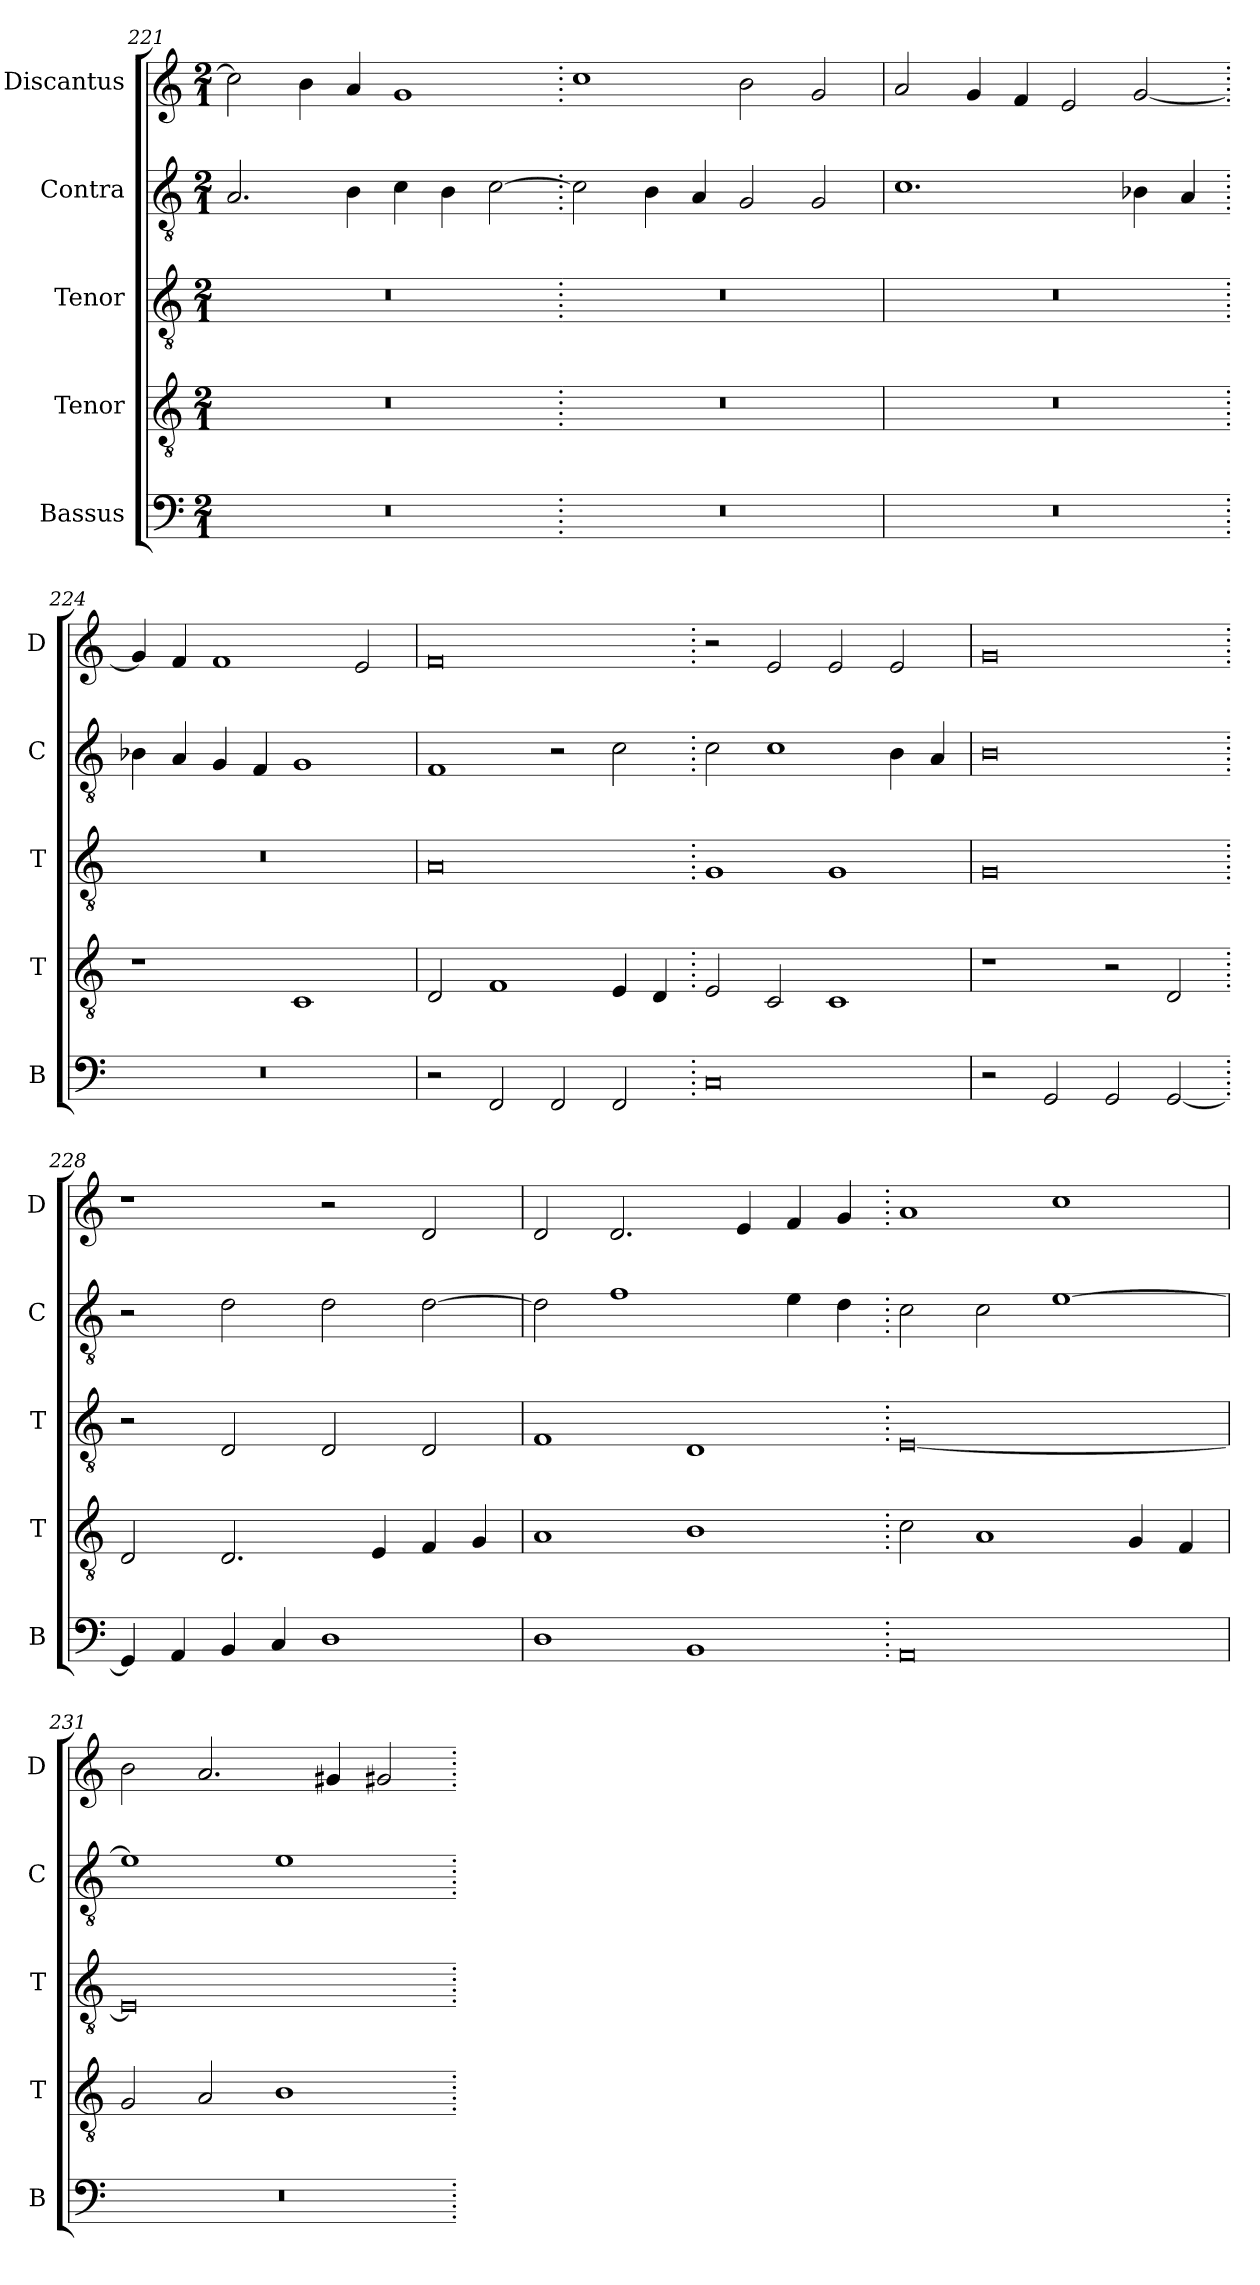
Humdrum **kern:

**kern	**kern	**kern	**kern	**kern
*part5	*part4	*part3	*part2	*part1
*staff5	*staff4	*staff3	*staff2	*staff1
*I"Bassus	*I"Tenor	*I"Tenor	*I"Contra	*I"Discantus
*I'B	*I'T	*I'T	*I'C	*I'D
*clefF4	*clefGv2	*clefGv2	*clefGv2	*clefG2
*k[]	*k[]	*k[]	*k[]	*k[]
*M2/1	*M2/1	*M2/1	*M2/1	*M2/1
=221	=221	=221	=221	=221
0r	0r	0r	2.A/	2cc\]
.	.	.	.	4b\
.	.	.	4B\	4a/
.	.	.	4c\	1g
.	.	.	4B\	.
.	.	.	[2c\	.
=222.	=222.	=222.	=222.	=222.
0r	0r	0r	2c\]	1cc
.	.	.	4B\	.
.	.	.	4A/	.
.	.	.	2G/	2b\
.	.	.	2G/	2g/
=223	=223	=223	=223	=223
0r	0r	0r	1.c	2a/
.	.	.	.	4g/
.	.	.	.	4f/
.	.	.	.	2e/
.	.	.	4B-X\	[2g/
.	.	.	4A/	.
=224.	=224.	=224.	=224.	=224.
0r	1r	0r	4B-X\	4g/]
.	.	.	4A/	4f/
.	.	.	4G/	1f
.	.	.	4F/	.
.	1C	.	1G	.
.	.	.	.	2e/
=225	=225	=225	=225	=225
2r	2D/	0A	1F	0f
2FF/	1F	.	.	.
2FF/	.	.	2r	.
2FF/	4E/	.	2c\	.
.	4D/	.	.	.
=226.	=226.	=226.	=226.	=226.
0C	2E/	1G	2c\	2r
.	2C/	.	1c	2e/
.	1C	1G	.	2e/
.	.	.	4B\	2e/
.	.	.	4A/	.
=227	=227	=227	=227	=227
2r	1r	0G	0B	0g
2GG/	.	.	.	.
2GG/	2r	.	.	.
[2GG/	2D/	.	.	.
=228.	=228.	=228.	=228.	=228.
4GG/]	2D/	2r	2r	1r
4AA/	.	.	.	.
4BB/	2.D/	2D/	2d\	.
4C/	.	.	.	.
1D	.	2D/	2d\	2r
.	4E/	.	.	.
.	4F/	2D/	[2d\	2d/
.	4G/	.	.	.
=229	=229	=229	=229	=229
1D	1A	1F	2d\]	2d/
.	.	.	1f	2.d/
1BB	1B	1D	.	.
.	.	.	.	4e/
.	.	.	4e\	4f/
.	.	.	4d\	4g/
=230.	=230.	=230.	=230.	=230.
0AA	2c\	[0E	2c\	1a
.	1A	.	2c\	.
.	.	.	[1e	1cc
.	4G/	.	.	.
.	4F/	.	.	.
=231	=231	=231	=231	=231
0r	2G/	0E]	1e]	2b\
.	2A/	.	.	2.a/
.	1B	.	1e	.
.	.	.	.	4g#X/
.	.	.	.	2g#X/
=.	=.	=.	=.	=.
*-	*-	*-	*-	*-
